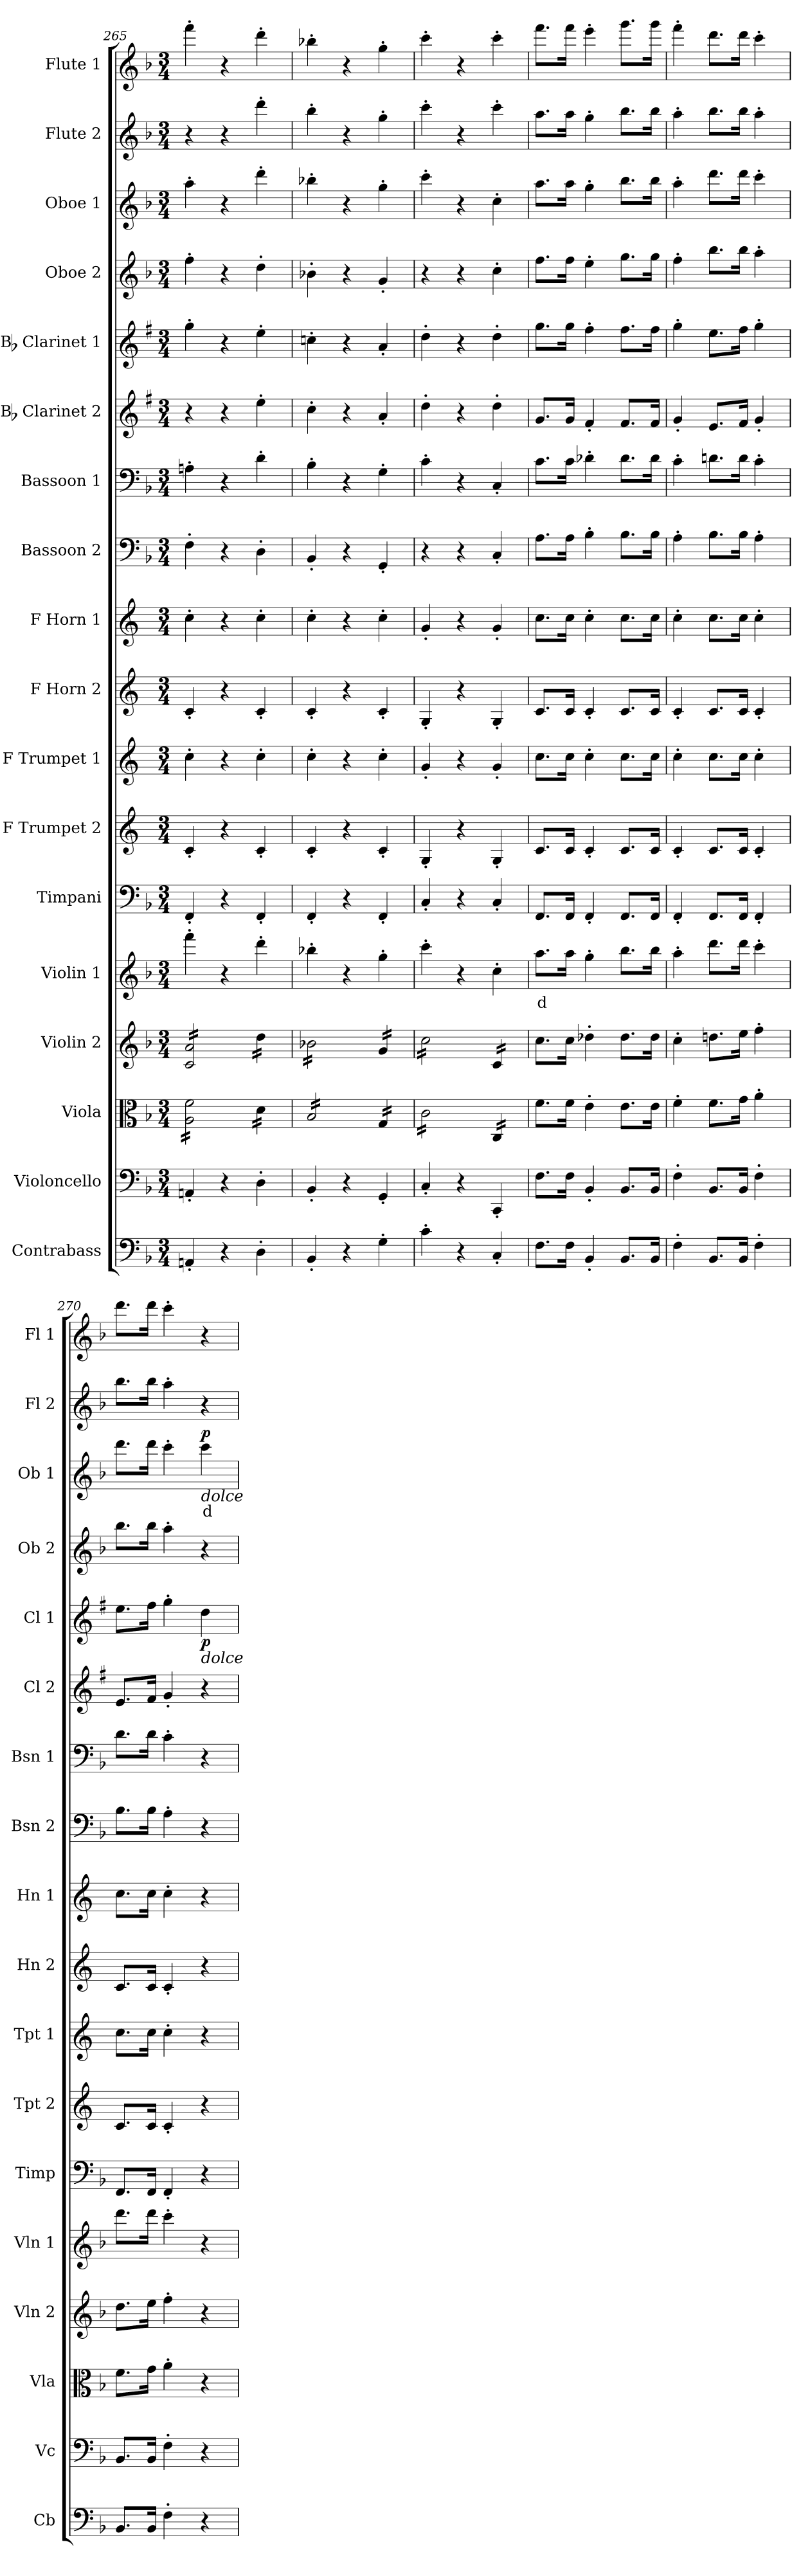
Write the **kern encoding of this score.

**kern	**kern	**kern	**kern	**kern	**text	**kern	**kern	**kern	**kern	**kern	**kern	**kern	**kern	**kern	**dynam	**kern	**kern	**text	**dynam	**kern	**kern
*part18	*part17	*part16	*part15	*part14	*part14	*part13	*part12	*part11	*part10	*part9	*part8	*part7	*part6	*part5	*part5	*part4	*part3	*part3	*part3	*part2	*part1
*staff18	*staff17	*staff16	*staff15	*staff14	*staff14	*staff13	*staff12	*staff11	*staff10	*staff9	*staff8	*staff7	*staff6	*staff5	*staff5	*staff4	*staff3	*staff3	*staff3	*staff2	*staff1
*I"Contrabass	*I"Violoncello	*I"Viola	*I"Violin 2	*I"Violin 1	*	*I"Timpani	*I"F Trumpet 2	*I"F Trumpet 1	*I"F Horn 2	*I"F Horn 1	*I"Bassoon 2	*I"Bassoon 1	*I"Bb Clarinet 2	*I"Bb Clarinet 1	*	*I"Oboe 2	*I"Oboe 1	*	*	*I"Flute 2	*I"Flute 1
*I'Cb	*I'Vc	*I'Vla	*I'Vln 2	*I'Vln 1	*	*I'Timp	*I'Tpt 2	*I'Tpt 1	*I'Hn 2	*I'Hn 1	*I'Bsn 2	*I'Bsn 1	*I'Cl 2	*I'Cl 1	*	*I'Ob 2	*I'Ob 1	*	*	*I'Fl 2	*I'Fl 1
*clefF4	*clefF4	*clefC3	*clefG2	*clefG2	*	*clefF4	*clefG2	*clefG2	*clefG2	*clefG2	*clefF4	*clefF4	*clefG2	*clefG2	*	*clefG2	*clefG2	*	*	*clefG2	*clefG2
*ITrd7c12	*	*	*	*	*	*	*ITrd-3c-5	*ITrd-3c-5	*ITrd4c7	*ITrd4c7	*	*	*ITrd1c2	*ITrd1c2	*	*	*	*	*	*	*
*k[b-]	*k[b-]	*k[b-]	*k[b-]	*k[b-]	*	*k[b-]	*k[b-]	*k[b-]	*k[b-]	*k[b-]	*k[b-]	*k[b-]	*k[b-]	*k[b-]	*	*k[b-]	*k[b-]	*	*	*k[b-]	*k[b-]
*M3/4	*M3/4	*M3/4	*M3/4	*M3/4	*	*M3/4	*M3/4	*M3/4	*M3/4	*M3/4	*M3/4	*M3/4	*M3/4	*M3/4	*	*M3/4	*M3/4	*	*	*M3/4	*M3/4
=265	=265	=265	=265	=265	=265	=265	=265	=265	=265	=265	=265	=265	=265	=265	=265	=265	=265	=265	=265	=265	=265
*	*	*tremolo	*	*	*	*	*	*	*	*	*	*	*	*	*	*	*	*	*	*	*
*	*	*	*tremolo	*	*	*	*	*	*	*	*	*	*	*	*	*	*	*	*	*	*
4AAAn'/	4AAn'/	16A\ 16f\LL	16c/ 16a/LL	4fff'\	.	4FF'/	4f'/	4ff'\	4F'/	4f'\	4F'\	4An'\	4r	4ff'\	.	4ff'\	4aa'\	.	.	4r	4fff'\
.	.	16A\ 16f\	16c/ 16a/	.	.	.	.	.	.	.	.	.	.	.	.	.	.	.	.	.	.
.	.	16A\ 16f\	16c/ 16a/	.	.	.	.	.	.	.	.	.	.	.	.	.	.	.	.	.	.
.	.	16A\ 16f\	16c/ 16a/	.	.	.	.	.	.	.	.	.	.	.	.	.	.	.	.	.	.
4r	4r	16A\ 16f\	16c/ 16a/	4r	.	4r	4r	4r	4r	4r	4r	4r	4r	4r	.	4r	4r	.	.	4r	4r
.	.	16A\ 16f\	16c/ 16a/	.	.	.	.	.	.	.	.	.	.	.	.	.	.	.	.	.	.
.	.	16A\ 16f\	16c/ 16a/	.	.	.	.	.	.	.	.	.	.	.	.	.	.	.	.	.	.
.	.	16A\ 16f\JJ	16c/ 16a/JJ	.	.	.	.	.	.	.	.	.	.	.	.	.	.	.	.	.	.
4DD'\	4D'\	16d\LL	16dd\LL	4ddd'\	.	4FF'/	4f'/	4ff'\	4F'/	4f'\	4D'\	4d'\	4dd'\	4dd'\	.	4dd'\	4ddd'\	.	.	4ddd'\	4ddd'\
.	.	16d\	16dd\	.	.	.	.	.	.	.	.	.	.	.	.	.	.	.	.	.	.
.	.	16d\	16dd\	.	.	.	.	.	.	.	.	.	.	.	.	.	.	.	.	.	.
.	.	16d\JJ	16dd\JJ	.	.	.	.	.	.	.	.	.	.	.	.	.	.	.	.	.	.
=266	=266	=266	=266	=266	=266	=266	=266	=266	=266	=266	=266	=266	=266	=266	=266	=266	=266	=266	=266	=266	=266
4BBB-'/	4BB-'/	16B-/LL	16b-X\LL	4bb-X'\	.	4FF'/	4f'/	4ff'\	4F'/	4f'\	4BB-'/	4B-'\	4b-'\	4b-X'\	.	4b-X'\	4bb-X'\	.	.	4bb-'\	4bb-X'\
.	.	16B-/	16b-X\	.	.	.	.	.	.	.	.	.	.	.	.	.	.	.	.	.	.
.	.	16B-/	16b-X\	.	.	.	.	.	.	.	.	.	.	.	.	.	.	.	.	.	.
.	.	16B-/	16b-X\	.	.	.	.	.	.	.	.	.	.	.	.	.	.	.	.	.	.
4r	4r	16B-/	16b-X\	4r	.	4r	4r	4r	4r	4r	4r	4r	4r	4r	.	4r	4r	.	.	4r	4r
.	.	16B-/	16b-X\	.	.	.	.	.	.	.	.	.	.	.	.	.	.	.	.	.	.
.	.	16B-/	16b-X\	.	.	.	.	.	.	.	.	.	.	.	.	.	.	.	.	.	.
.	.	16B-/JJ	16b-X\JJ	.	.	.	.	.	.	.	.	.	.	.	.	.	.	.	.	.	.
4GG'\	4GG'/	16G/LL	16g/LL	4gg'\	.	4FF'/	4f'/	4ff'\	4F'/	4f'\	4GG'/	4G'\	4g'/	4g'/	.	4g'/	4gg'\	.	.	4gg'\	4gg'\
.	.	16G/	16g/	.	.	.	.	.	.	.	.	.	.	.	.	.	.	.	.	.	.
.	.	16G/	16g/	.	.	.	.	.	.	.	.	.	.	.	.	.	.	.	.	.	.
.	.	16G/JJ	16g/JJ	.	.	.	.	.	.	.	.	.	.	.	.	.	.	.	.	.	.
=267	=267	=267	=267	=267	=267	=267	=267	=267	=267	=267	=267	=267	=267	=267	=267	=267	=267	=267	=267	=267	=267
4C'\	4C'/	16c\LL	16cc\LL	4ccc'\	.	4C'/	4c'/	4cc'/	4C'/	4c'/	4r	4c'\	4cc'\	4cc'\	.	4r	4ccc'\	.	.	4ccc'\	4ccc'\
.	.	16c\	16cc\	.	.	.	.	.	.	.	.	.	.	.	.	.	.	.	.	.	.
.	.	16c\	16cc\	.	.	.	.	.	.	.	.	.	.	.	.	.	.	.	.	.	.
.	.	16c\	16cc\	.	.	.	.	.	.	.	.	.	.	.	.	.	.	.	.	.	.
4r	4r	16c\	16cc\	4r	.	4r	4r	4r	4r	4r	4r	4r	4r	4r	.	4r	4r	.	.	4r	4r
.	.	16c\	16cc\	.	.	.	.	.	.	.	.	.	.	.	.	.	.	.	.	.	.
.	.	16c\	16cc\	.	.	.	.	.	.	.	.	.	.	.	.	.	.	.	.	.	.
.	.	16c\JJ	16cc\JJ	.	.	.	.	.	.	.	.	.	.	.	.	.	.	.	.	.	.
4CC'/	4CC'/	16C/LL	16c/LL	4cc'\	.	4C'/	4c'/	4cc'/	4C'/	4c'/	4C'/	4C'/	4cc'\	4cc'\	.	4cc'\	4cc'\	.	.	4ccc'\	4ccc'\
.	.	16C/	16c/	.	.	.	.	.	.	.	.	.	.	.	.	.	.	.	.	.	.
.	.	16C/	16c/	.	.	.	.	.	.	.	.	.	.	.	.	.	.	.	.	.	.
.	.	16C/JJ	16c/JJ	.	.	.	.	.	.	.	.	.	.	.	.	.	.	.	.	.	.
*	*	*	*Xtremolo	*	*	*	*	*	*	*	*	*	*	*	*	*	*	*	*	*	*
*	*	*Xtremolo	*	*	*	*	*	*	*	*	*	*	*	*	*	*	*	*	*	*	*
=268	=268	=268	=268	=268	=268	=268	=268	=268	=268	=268	=268	=268	=268	=268	=268	=268	=268	=268	=268	=268	=268
!	!	!	!	!	!LO:LY:b:color=#FF0000	!	!	!	!	!	!	!	!	!	!	!	!	!	!	!	!
8.FF\L	8.F\L	8.f\L	8.cc\L	8.aa\L	d	8.FF/L	8.f/L	8.ff\L	8.F/L	8.f\L	8.A\L	8.c\L	8.f/L	8.ff\L	.	8.ff\L	8.aa\L	.	.	8.aa\L	8.fff\L
16FF\Jk	16F\Jk	16f\Jk	16cc\Jk	16aa\Jk	.	16FF/Jk	16f/Jk	16ff\Jk	16F/Jk	16f\Jk	16A\Jk	16c\Jk	16f/Jk	16ff\Jk	.	16ff\Jk	16aa\Jk	.	.	16aa\Jk	16fff\Jk
4BBB-'/	4BB-'/	4e'\	4dd-X'\	4gg'\	.	4FF'/	4f'/	4ff'\	4F'/	4f'\	4B-'\	4d-X'\	4e'/	4ee'\	.	4ee'\	4gg'\	.	.	4gg'\	4eee'\
8.BBB-/L	8.BB-/L	8.e\L	8.dd-\L	8.bb-\L	.	8.FF/L	8.f/L	8.ff\L	8.F/L	8.f\L	8.B-\L	8.d-\L	8.e/L	8.ee\L	.	8.gg\L	8.bb-\L	.	.	8.bb-\L	8.ggg\L
16BBB-/Jk	16BB-/Jk	16e\Jk	16dd-\Jk	16bb-\Jk	.	16FF/Jk	16f/Jk	16ff\Jk	16F/Jk	16f\Jk	16B-\Jk	16d-\Jk	16e/Jk	16ee\Jk	.	16gg\Jk	16bb-\Jk	.	.	16bb-\Jk	16ggg\Jk
!!LO:PB:g=z
=269	=269	=269	=269	=269	=269	=269	=269	=269	=269	=269	=269	=269	=269	=269	=269	=269	=269	=269	=269	=269	=269
4FF'\	4F'\	4f'\	4cc'\	4aa'\	.	4FF'/	4f'/	4ff'\	4F'/	4f'\	4A'\	4c'\	4f'/	4ff'\	.	4ff'\	4aa'\	.	.	4aa'\	4fff'\
8.BBB-/L	8.BB-/L	8.f\L	8.ddn\L	8.ddd\L	.	8.FF/L	8.f/L	8.ff\L	8.F/L	8.f\L	8.B-\L	8.dn\L	8.d/L	8.dd\L	.	8.bb-\L	8.ddd\L	.	.	8.bb-\L	8.ddd\L
16BBB-/Jk	16BB-/Jk	16g\Jk	16ee\Jk	16ddd\Jk	.	16FF/Jk	16f/Jk	16ff\Jk	16F/Jk	16f\Jk	16B-\Jk	16d\Jk	16e/Jk	16ee\Jk	.	16bb-\Jk	16ddd\Jk	.	.	16bb-\Jk	16ddd\Jk
4FF'\	4F'\	4a'\	4ff'\	4ccc'\	.	4FF'/	4f'/	4ff'\	4F'/	4f'\	4A'\	4c'\	4f'/	4ff'\	.	4aa'\	4ccc'\	.	.	4aa'\	4ccc'\
=270	=270	=270	=270	=270	=270	=270	=270	=270	=270	=270	=270	=270	=270	=270	=270	=270	=270	=270	=270	=270	=270
8.BBB-/L	8.BB-/L	8.f\L	8.dd\L	8.ddd\L	.	8.FF/L	8.f/L	8.ff\L	8.F/L	8.f\L	8.B-\L	8.d\L	8.d/L	8.dd\L	.	8.bb-\L	8.ddd\L	.	.	8.bb-\L	8.ddd\L
16BBB-/Jk	16BB-/Jk	16g\Jk	16ee\Jk	16ddd\Jk	.	16FF/Jk	16f/Jk	16ff\Jk	16F/Jk	16f\Jk	16B-\Jk	16d\Jk	16e/Jk	16ee\Jk	.	16bb-\Jk	16ddd\Jk	.	.	16bb-\Jk	16ddd\Jk
4FF'\	4F'\	4a'\	4ff'\	4ccc'\	.	4FF'/	4f'/	4ff'\	4F'/	4f'\	4A'\	4c'\	4f'/	4ff'\	.	4aa'\	4ccc'\	.	.	4aa'\	4ccc'\
!	!	!	!	!	!	!	!	!	!	!	!	!	!	!	!	!	!LO:TX:b:i:t=dolce	!	!	!	!
!	!	!	!	!	!	!	!	!	!	!	!	!	!	!LO:TX:b:i:t=dolce	!	!	!	!	!	!	!
!	!	!	!	!	!	!	!	!	!	!	!	!	!	!	!LO:DY:b	!	!	!LO:LY:b:color=#FF0000	!LO:DY:b	!	!
4r	4r	4r	4r	4r	.	4r	4r	4r	4r	4r	4r	4r	4r	4cc\	p	4r	4ccc\	d	p	4r	4r
=	=	=	=	=	=	=	=	=	=	=	=	=	=	=	=	=	=	=	=	=	=
*-	*-	*-	*-	*-	*-	*-	*-	*-	*-	*-	*-	*-	*-	*-	*-	*-	*-	*-	*-	*-	*-
